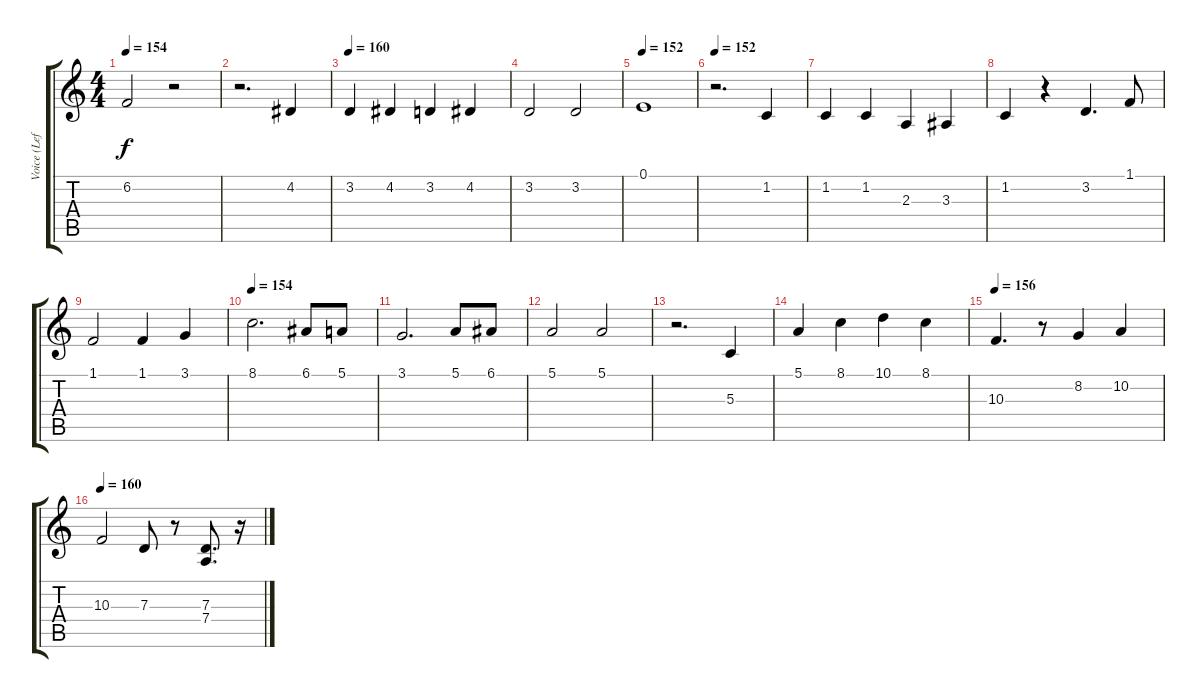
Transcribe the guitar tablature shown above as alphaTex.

\track ("Voice (Left)" "Voice (Lef") {instrument synthvoice}
\staff {score tabs}
\tuning (E4 B3 G3 D3 A2 E2) {hide}
\ts (4 4)
\tempo 154
\clef g2
\ks c
6.2{t}.2{dy f} r.2 |
r.2{d} 4.2.4 |
\tempo 160
3.2.4 4.2.4 3.2.4 4.2.4 |
3.2.2 3.2.2 |
\tempo 152
0.1.1 |
\tempo 152
r.2{d} 1.2.4 |
1.2.4 1.2.4 2.3.4 3.3.4 |
1.2.4 r.4 3.2.4{d} 1.1.8 |
1.1.2 1.1.4 3.1.4 |
\tempo 154
8.1.2{d} 6.1.8 5.1.8 |
3.1.2{d} 5.1.8 6.1.8 |
5.1.2 5.1.2 |
r.2{d} 5.3.4 |
5.1.4 8.1.4 10.1.4 8.1.4 |
\tempo 156
10.3.4{d} r.8 8.2.4 10.2.4 |
\tempo 160
10.3.2 7.3.8 r.8 (7.3 7.4).8{d} r.16
